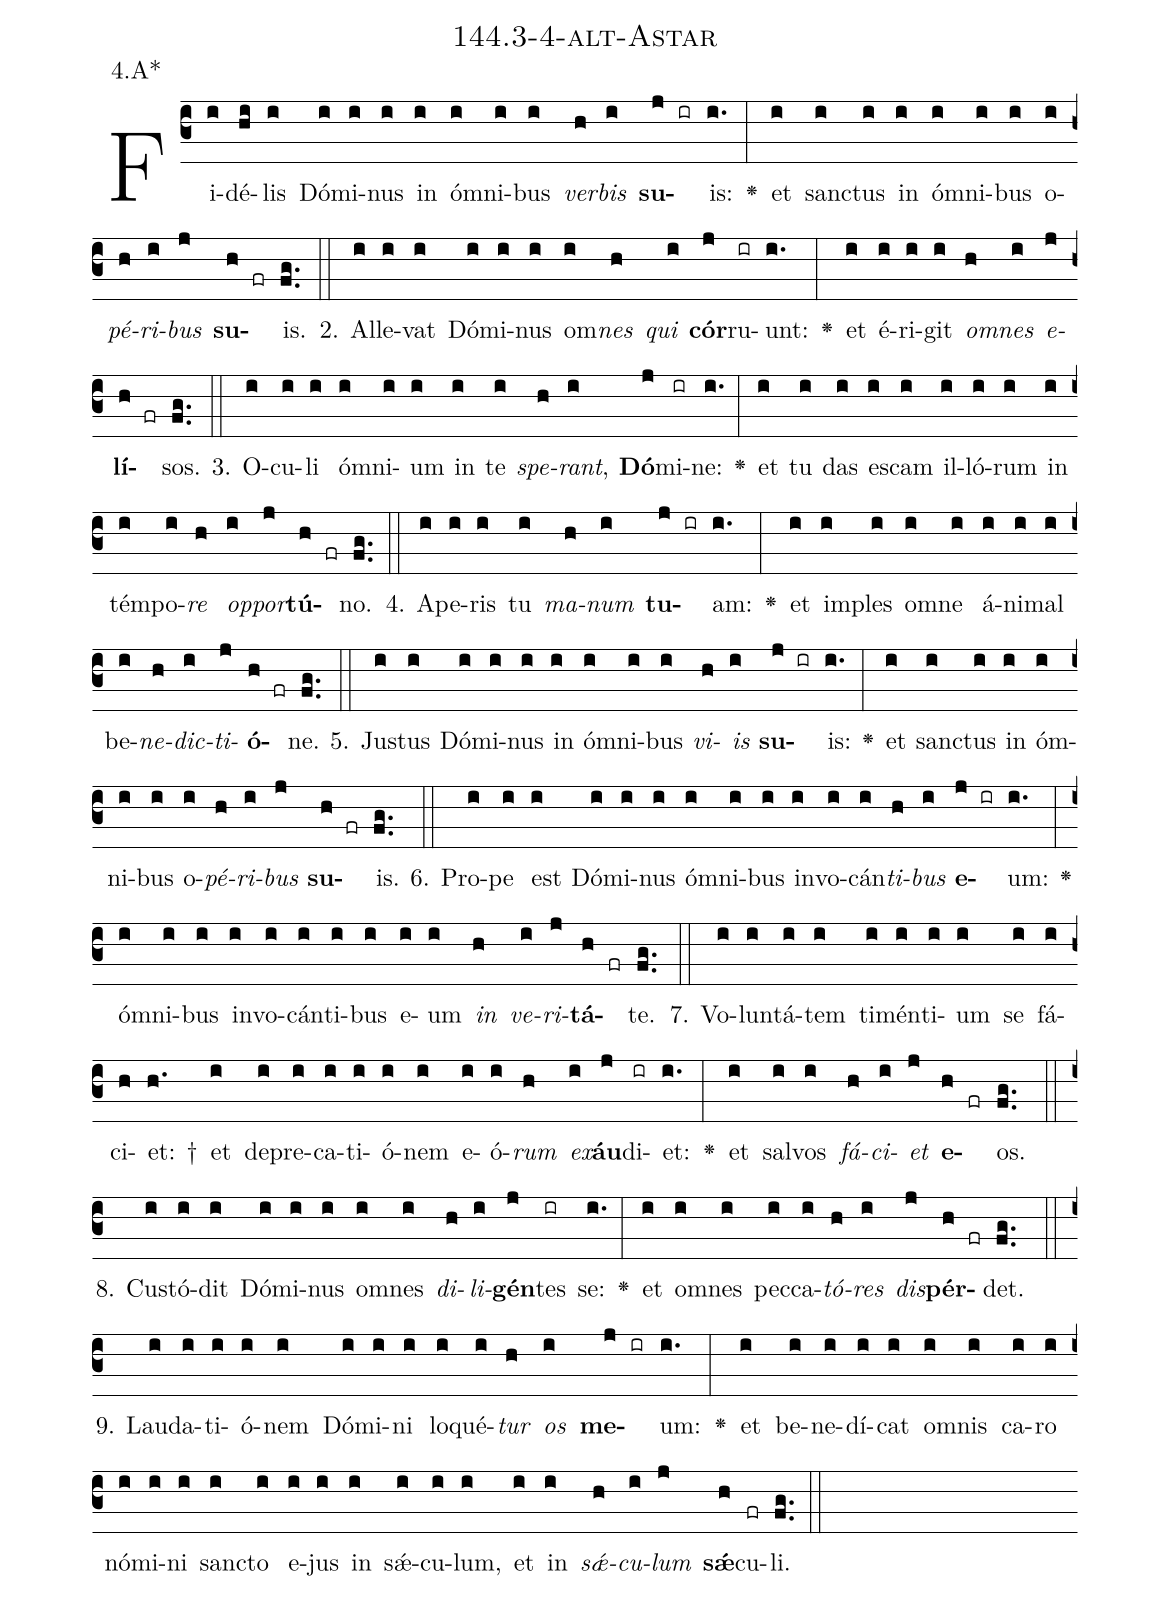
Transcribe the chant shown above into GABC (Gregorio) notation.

name: 144.3-4-alt-Astar;
annotation: 4.A*;
%%
(c3)Fi(i)dé(hi)lis(i) Dó(i)mi(i)nus(i) in(i) óm(i)ni(i)bus(i) <i>ver</i>(h)<i>bis</i>(i) <b>su</b>(j ir)is:(i.) <v>\greheightstar</v>(:) et(i) sanc(i)tus(i) in(i) óm(i)ni(i)bus(i) o(i)<i>pé</i>(h)<i>ri</i>(i)<i>bus</i>(j) <b>su</b>(h fr)is.(fg..) (::)
2. Al(i)le(i)vat(i) Dó(i)mi(i)nus(i) om(i)<i>nes</i>(h) <i>qui</i>(i) <b>cór</b>(j)ru(ir)unt:(i.) <v>\greheightstar</v>(:) et(i) é(i)ri(i)git(i) <i>om</i>(h)<i>nes</i>(i) <i>e</i>(j)<b>lí</b>(h fr)sos.(fg..) (::)
3. O(i)cu(i)li(i) óm(i)ni(i)um(i) in(i) te(i) <i>spe</i>(h)<i>rant</i>,(i) <b>Dó</b>(j)mi(ir)ne:(i.) <v>\greheightstar</v>(:) et(i) tu(i) das(i) es(i)cam(i) il(i)ló(i)rum(i) in(i) tém(i)po(i)<i>re</i>(h) <i>op</i>(i)<i>por</i>(j)<b>tú</b>(h fr)no.(fg..) (::)
4. A(i)pe(i)ris(i) tu(i) <i>ma</i>(h)<i>num</i>(i) <b>tu</b>(j ir)am:(i.) <v>\greheightstar</v>(:) et(i) im(i)ples(i) om(i)ne(i) á(i)ni(i)mal(i) be(i)<i>ne</i>(h)<i>dic</i>(i)<i>ti</i>(j)<b>ó</b>(h fr)ne.(fg..) (::)
5. Jus(i)tus(i) Dó(i)mi(i)nus(i) in(i) óm(i)ni(i)bus(i) <i>vi</i>(h)<i>is</i>(i) <b>su</b>(j ir)is:(i.) <v>\greheightstar</v>(:) et(i) sanc(i)tus(i) in(i) óm(i)ni(i)bus(i) o(i)<i>pé</i>(h)<i>ri</i>(i)<i>bus</i>(j) <b>su</b>(h fr)is.(fg..) (::)
6. Pro(i)pe(i) est(i) Dó(i)mi(i)nus(i) óm(i)ni(i)bus(i) in(i)vo(i)cán(i)<i>ti</i>(h)<i>bus</i>(i) <b>e</b>(j ir)um:(i.) <v>\greheightstar</v>(:) óm(i)ni(i)bus(i) in(i)vo(i)cán(i)ti(i)bus(i) e(i)um(i) <i>in</i>(h) <i>ve</i>(i)<i>ri</i>(j)<b>tá</b>(h fr)te.(fg..) (::)
7. Vo(i)lun(i)tá(i)tem(i) ti(i)mén(i)ti(i)um(i) se(i) fá(i)ci(h)et: †(h.) et(i) de(i)pre(i)ca(i)ti(i)ó(i)nem(i) e(i)ó(i)<i>rum</i>(h) <i>ex</i>(i)<b>áu</b>(j)di(ir)et:(i.) <v>\greheightstar</v>(:) et(i) sal(i)vos(i) <i>fá</i>(h)<i>ci</i>(i)<i>et</i>(j) <b>e</b>(h fr)os.(fg..) (::)
8. Cus(i)tó(i)dit(i) Dó(i)mi(i)nus(i) om(i)nes(i) <i>di</i>(h)<i>li</i>(i)<b>gén</b>(j)tes(ir) se:(i.) <v>\greheightstar</v>(:) et(i) om(i)nes(i) pec(i)ca(i)<i>tó</i>(h)<i>res</i>(i) <i>dis</i>(j)<b>pér</b>(h fr)det.(fg..) (::)
9. Lau(i)da(i)ti(i)ó(i)nem(i) Dó(i)mi(i)ni(i) lo(i)qué(i)<i>tur</i>(h) <i>os</i>(i) <b>me</b>(j ir)um:(i.) <v>\greheightstar</v>(:) et(i) be(i)ne(i)dí(i)cat(i) om(i)nis(i) ca(i)ro(i) nó(i)mi(i)ni(i) sanc(i)to(i) e(i)jus(i) in(i) sǽ(i)cu(i)lum,(i) et(i) in(i) <i>sǽ</i>(h)<i>cu</i>(i)<i>lum</i>(j) <b>sǽ</b>(h)cu(fr)li.(fg..) (::)
